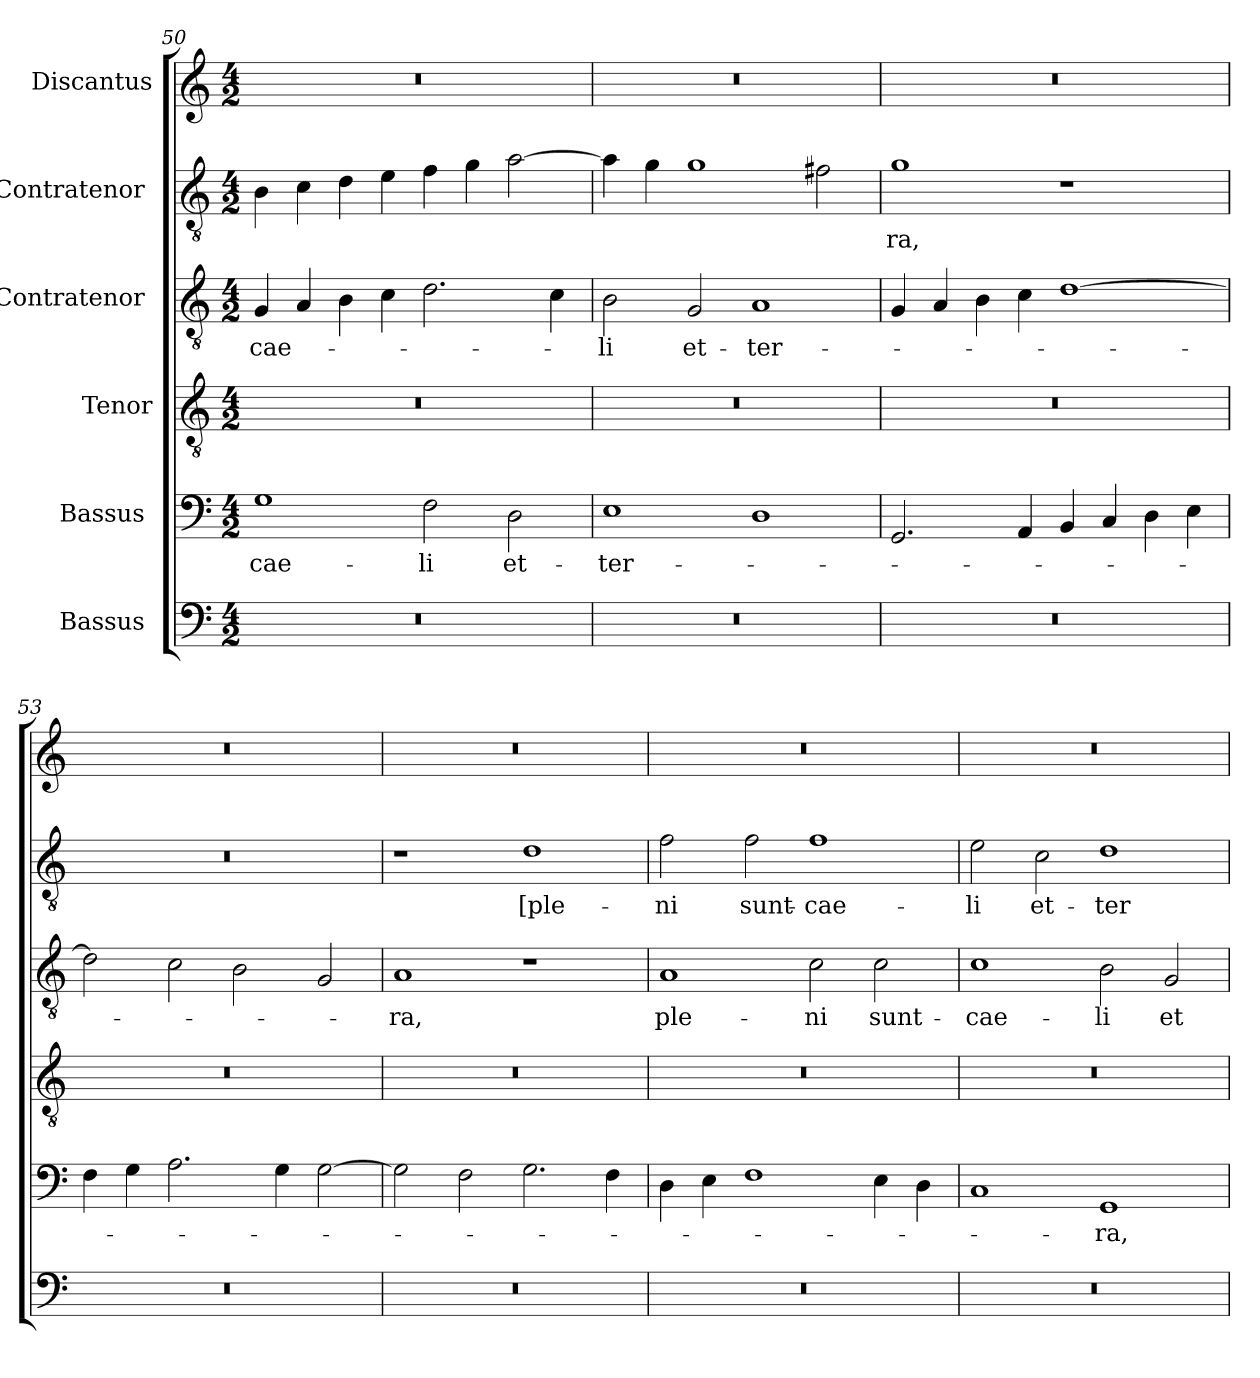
**kern	**kern	**text	**kern	**kern	**text	**kern	**text	**kern
*part6	*part5	*part5	*part4	*part3	*part3	*part2	*part2	*part1
*staff6	*staff5	*staff5	*staff4	*staff3	*staff3	*staff2	*staff2	*staff1
*I"Bassus [2]	*I"Bassus [1]	*	*I"Tenor	*I"Contratenor [2]	*	*I"Contratenor [1]	*	*I"Discantus
*clefF4	*clefF4	*	*clefGv2	*clefGv2	*	*clefGv2	*	*clefG2
*k[]	*k[]	*	*k[]	*k[]	*	*k[]	*	*k[]
*M4/2	*M4/2	*	*M4/2	*M4/2	*	*M4/2	*	*M4/2
=50	=50	=50	=50	=50	=50	=50	=50	=50
0r	1G\	cae-	0r	4G/	cae-	4B\	.	0r
.	.	.	.	4A/	.	4c\	.	.
.	.	.	.	4B\	.	4d\	.	.
.	.	.	.	4c\	.	4e\	.	.
.	2F\	-li	.	2.d\	.	4f\	.	.
.	.	.	.	.	.	4g\	.	.
.	2D\	et-	.	.	.	[2a\	.	.
.	.	.	.	4c\	.	.	.	.
=51	=51	=51	=51	=51	=51	=51	=51	=51
0r	1E\	ter-	0r	2B\	-li	4a\]	.	0r
.	.	.	.	.	.	4g\	.	.
.	.	.	.	2G/	et-	1g\	.	.
.	1D\	.	.	1A/	ter-	.	.	.
.	.	.	.	.	.	2f#X\	.	.
=52	=52	=52	=52	=52	=52	=52	=52	=52
0r	2.GG/	.	0r	4G/	.	1g\	-ra,	0r
.	.	.	.	4A/	.	.	.	.
.	.	.	.	4B\	.	.	.	.
.	4AA/	.	.	4c\	.	.	.	.
.	4BB/	.	.	[1d\	.	1r	.	.
.	4C/	.	.	.	.	.	.	.
.	4D\	.	.	.	.	.	.	.
.	4E\	.	.	.	.	.	.	.
=53	=53	=53	=53	=53	=53	=53	=53	=53
0r	4F\	.	0r	2d\]	.	0r	.	0r
.	4G\	.	.	.	.	.	.	.
.	2.A\	.	.	2c\	.	.	.	.
.	.	.	.	2B\	.	.	.	.
.	4G\	.	.	.	.	.	.	.
.	[2G\	.	.	2G/	.	.	.	.
=54	=54	=54	=54	=54	=54	=54	=54	=54
0r	2G\]	.	0r	1A/	-ra,	1r	.	0r
.	2F\	.	.	.	.	.	.	.
.	2.G\	.	.	1r	.	1d\	[ple-	.
.	4F\	.	.	.	.	.	.	.
=55	=55	=55	=55	=55	=55	=55	=55	=55
0r	4D\	.	0r	1A/	ple-	2f\	-ni	0r
.	4E\	.	.	.	.	.	.	.
.	1F\	.	.	.	.	2f\	sunt-	.
.	.	.	.	2c\	-ni	1f\	cae-	.
.	4E\	.	.	2c\	sunt-	.	.	.
.	4D\	.	.	.	.	.	.	.
=56	=56	=56	=56	=56	=56	=56	=56	=56
0r	1C/	.	0r	1c\	cae-	2e\	-li	0r
.	.	.	.	.	.	2c\	et-	.
.	1GG/	-ra,	.	2B\	-li	1d\	ter-	.
.	.	.	.	2G/	et-	.	.	.
=	=	=	=	=	=	=	=	=
*-	*-	*-	*-	*-	*-	*-	*-	*-
